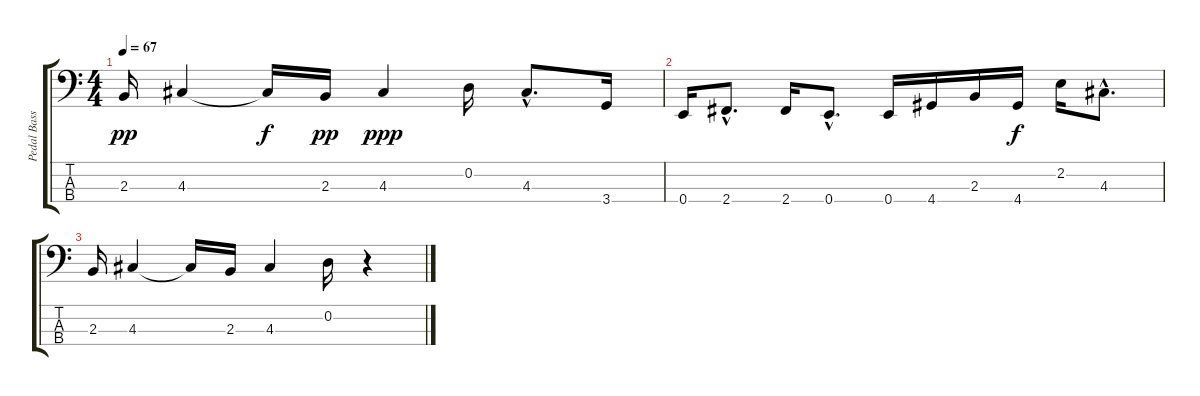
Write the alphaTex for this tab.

\track ("Pedal Bass" "Pedal Bass") {instrument acousticbass}
\staff {score tabs}
\tuning (G2 D2 A1 E1) {hide}
\ts (4 4)
\tempo 67
\clef f4
\ks c
2.3.16{dy pp} 4.3.4 4.3{t}.16{dy f} 2.3.16{dy pp} 4.3.4{dy ppp} 0.2.16 4.3{hac}.8{d} 3.4.16 |
0.4.16 2.4{hac}.8{d} 2.4.16 0.4{hac}.8{d} 0.4.16 4.4.16 2.3.16 4.4.16{dy f} 2.2.16 4.3{hac}.8{d} |
2.3.16 4.3.4 4.3{t}.16 2.3.16 4.3.4 0.2.16 r.4
